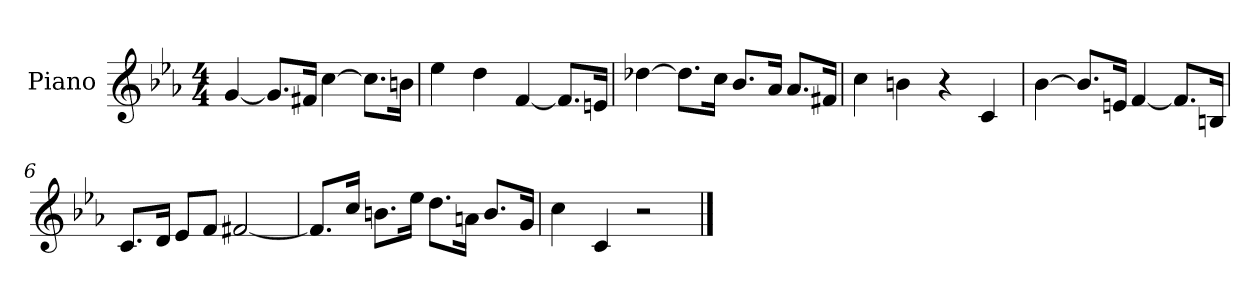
**kern
*part1
*staff1
*I"Piano
*I'Pno
*clefG2
*k[b-e-a-]
*M4/4
=1
[4g/
8.g/L]
16f#X/Jk
[4cc\
8.cc\L]
16bn\Jk
=2
4ee-\
4dd\
[4f/
8.f/L]
16en/Jk
=3
[4dd-X\
8.dd-\L]
16cc\Jk
8.b-/L
16a-/Jk
8.a-/L
16f#X/Jk
=4
4cc\
4bn\
4r
4c/
=5
[4b-\
8.b-/L]
16en/Jk
[4f/
8.f/L]
16Bn/Jk
=6
8.c/L
16d/Jk
8e-/L
8f/J
[2f#X/
=7
8.f#/L]
16cc/Jk
8.bn\L
16ee-\Jk
8.dd\L
16an\Jk
8.b/L
16g/Jk
=8
4cc\
4c/
2r
==
*-
